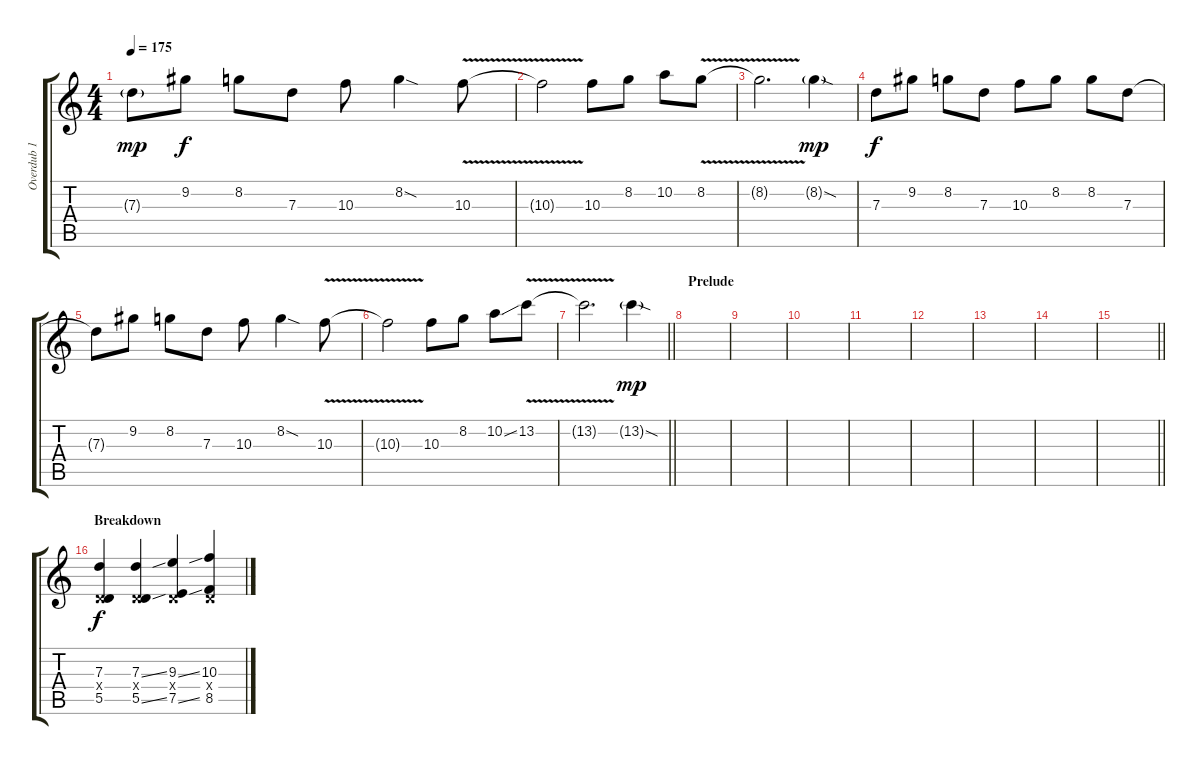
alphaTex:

\track ("Overdub 1" "Overdub 1") {instrument distortionguitar}
\staff {score tabs}
\tuning (E4 B3 G3 D3 A2 D2) {hide}
\ts (4 4)
\tempo 175
\clef g2
\ks c
7.3{g}.8{dy mp} 9.2.8{dy f} 8.2.8 7.3.8 10.3.8 8.2{sod}.4 10.3{v}.8 |
10.3{t}.2 10.3.8 8.2.8 10.2.8 8.2{v}.8 |
8.2{t}.2{d} 8.2{sod g}.4{dy mp} |
7.3.8{dy f} 9.2.8 8.2.8 7.3.8 10.3.8 8.2.8 8.2.8 7.3.8 |
7.3{t}.8 9.2.8 8.2.8 7.3.8 10.3.8 8.2{sod}.4 10.3{v}.8 |
10.3{t}.2 10.3.8 8.2.8 10.2{ss}.8 13.2{v}.8 |
\barLineRight lightlight
13.2{t}.2{d} 13.2{sod g}.4{dy mp} |
\section ("" "Prelude")
|
|
|
|
|
|
|
\barLineRight lightlight
|
\section ("" "Breakdown")
(7.3 0.4{x} 5.5).4{dy f} (7.3{ss} 0.4{x} 5.5{ss}).4 (9.3{ss} 0.4{x} 7.5{ss}).4 (10.3{ss} 0.4{x} 8.5{ss}).4
